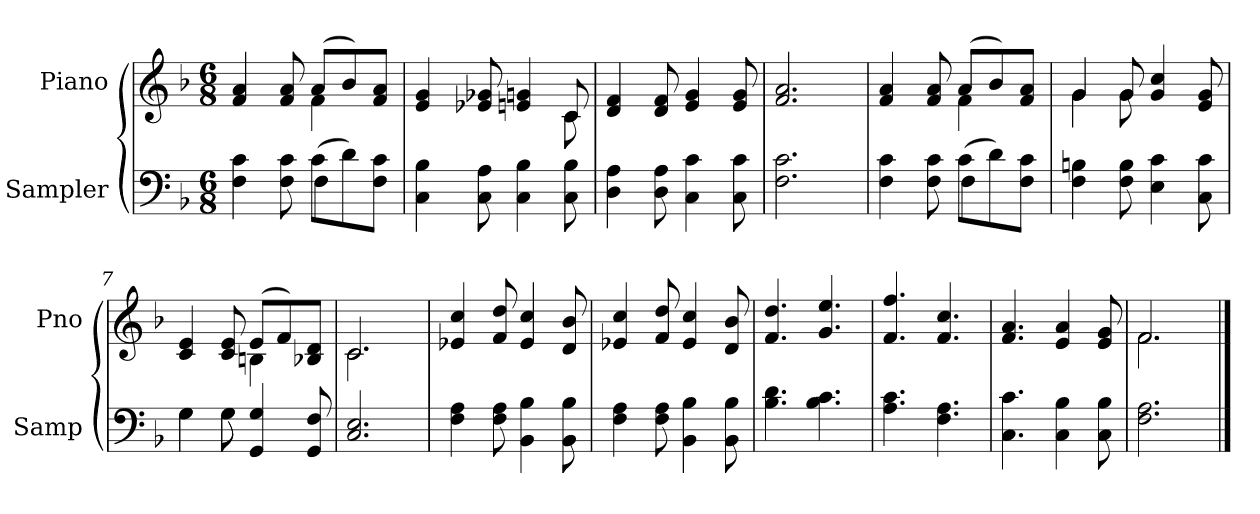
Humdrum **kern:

**kern	**kern
*part2	*part1
*staff2	*staff1
*I"Sampler	*I"Piano
*I'Samp	*I'Pno
*clefF4	*clefG2
*k[b-]	*k[b-]
*F:	*F:
*M6/8	*M6/8
=1	=1
*^	*^
4F\ 4c\	4.ryy	4f/ 4a/	4.ryy
8F\ 8c\	.	8f/ 8a/	.
(8c\L	4F	(8a/L	4f
8d\)	.	8b-/)	.
8F\ 8c\J	8ryy	8f/ 8a/J	8ryy
*v	*v	*	*
=2	=2	=2
4C\ 4B-\	4e/ 4g/	8ryy
*	*v	*v
8C\ 8A\	8e-X/ 8g-X/
4C\ 4B-\	4en/ 4gn/
*	*^
8C\ 8B-\	8c/	8c
*	*v	*v
=3	=3
4D\ 4A\	4d/ 4f/
8D\ 8A\	8d/ 8f/
4C\ 4c\	4e/ 4g/
8C\ 8c\	8e/ 8g/
=4	=4
2.F\ 2.c\	2.f/ 2.a/
=5	=5
*^	*^
4F\ 4c\	4.ryy	4f/ 4a/	4.ryy
8F\ 8c\	.	8f/ 8a/	.
(8c\L	4F	(8a/L	4f
8d\)	.	8b-/)	.
8F\ 8c\J	8ryy	8f/ 8a/J	8ryy
*v	*v	*	*
=6	=6	=6
4F\ 4Bn\	4g/	4g
8F\ 8B\	8g/	8g
4E\ 4c\	4g/ 4cc/	4.ryy
8C\ 8c\	8e/ 8g/	.
=7	=7	=7
*^	*	*
4G\	4G	4c/ 4e/	4.ryy
8G\	8G	8c/ 8e/	.
4GG/ 4G/	4.ryy	(8e/L	4Bn
.	.	8f/)	.
8GG/ 8F/	.	8B-/ 8d/J	8ryy
*v	*v	*	*
=8	=8	=8
2.C/ 2.E/	2.c/	2.c
*	*v	*v
=9	=9
4F\ 4A\	4e-X/ 4cc/
8F\ 8A\	8f/ 8dd/
4BB-\ 4B-\	4e-/ 4cc/
8BB-\ 8B-\	8d/ 8b-/
=10	=10
4F\ 4A\	4e-X/ 4cc/
8F\ 8A\	8f/ 8dd/
4BB-\ 4B-\	4e-/ 4cc/
8BB-\ 8B-\	8d/ 8b-/
=11	=11
4.B-\ 4.d\	4.f/ 4.dd/
4.B-\ 4.c\	4.g/ 4.ee/
=12	=12
4.A\ 4.c\	4.f/ 4.ff/
4.F\ 4.A\	4.f/ 4.cc/
=13	=13
4.C\ 4.c\	4.f/ 4.a/
4C\ 4B-\	4e/ 4a/
8C\ 8B-\	8e/ 8g/
=14	=14
*	*^
2.F\ 2.A\	2.f/	2.f
*	*v	*v
==	==
*-	*-
